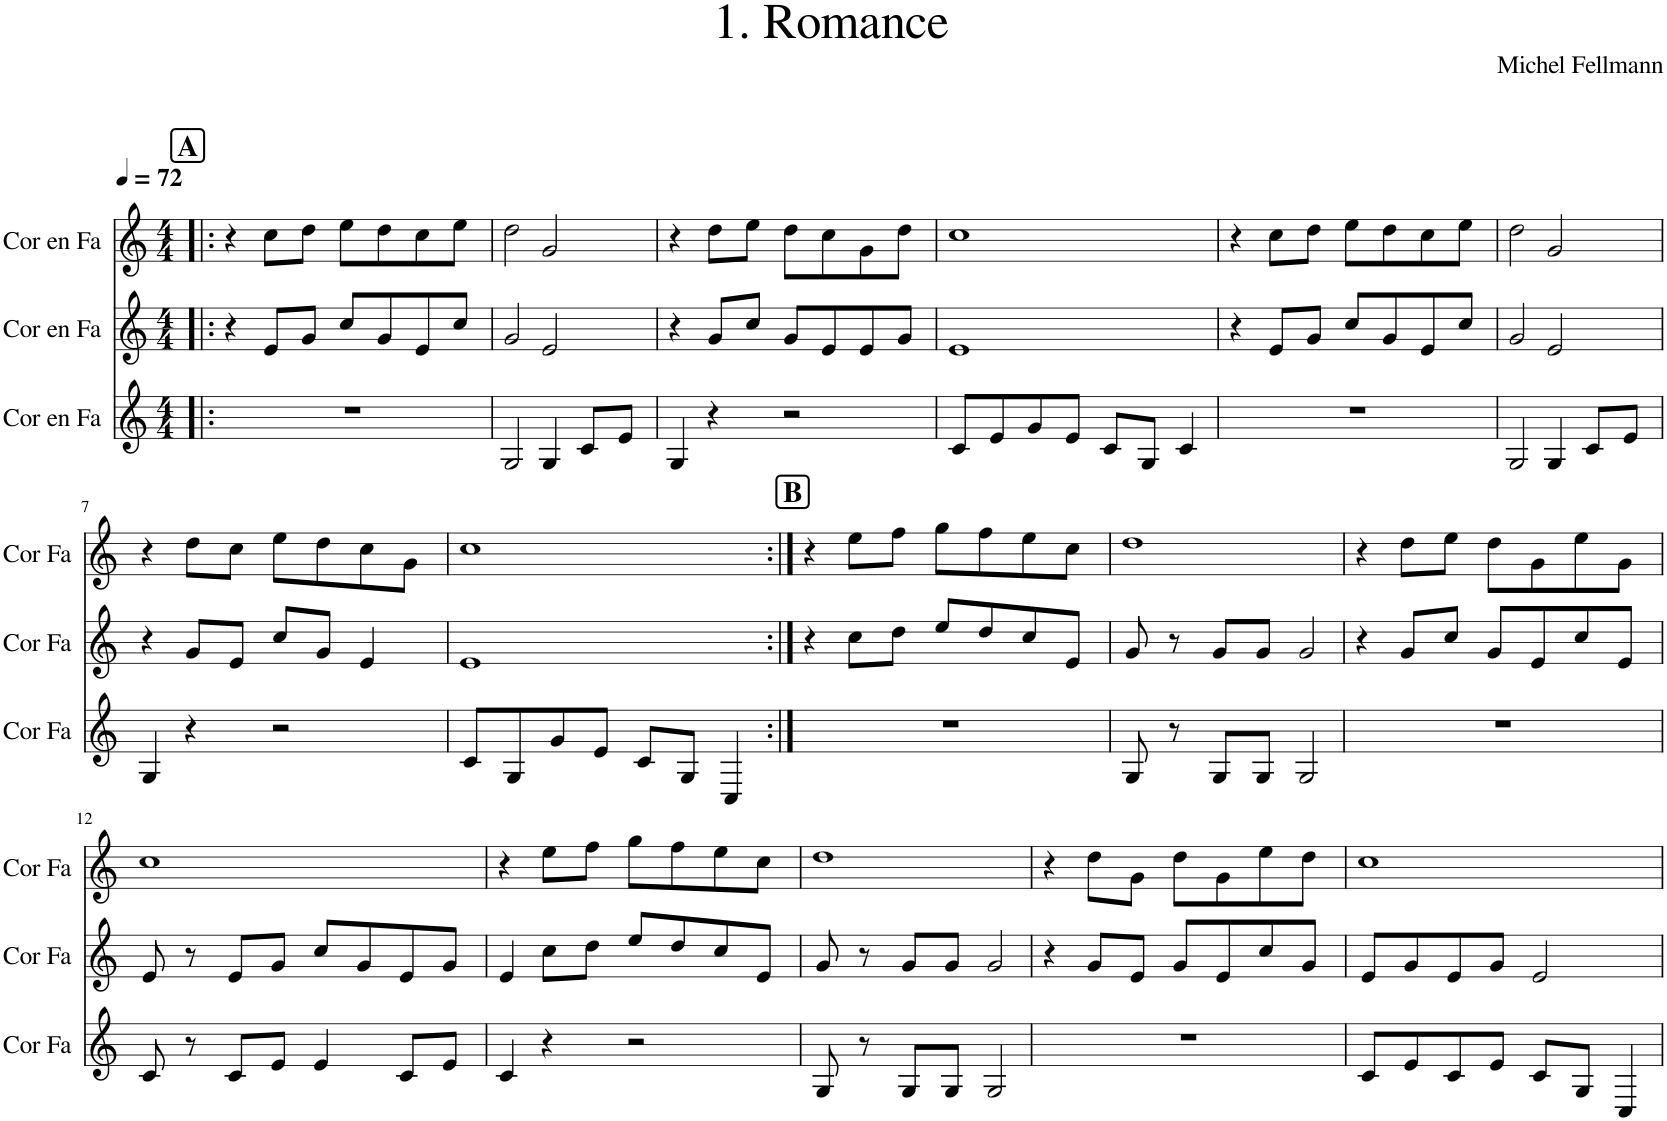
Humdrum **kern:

**kern	**kern	**kern
*part3	*part2	*part1
*staff3	*staff2	*staff1
*I"Cor en Fa	*I"Cor en Fa	*I"Cor en Fa
*I'Cor Fa	*I'Cor Fa	*I'Cor Fa
*clefG2	*clefG2	*clefG2
*Trd4c7	*Trd4c7	*Trd4c7
*k[]	*k[]	*k[]
*M4/4	*M4/4	*M4/4
*MM72	*MM72	*MM72
!!LO:REH:place=s1:a:B:cj:fs=14:t=A
=1!|:	=1!|:	=1!|:
1r	4r	4r
.	8e/L	8cc\L
.	8g/J	8dd\J
.	8cc/L	8ee\L
.	8g/	8dd\
.	8e/	8cc\
.	8cc/J	8ee\J
=2	=2	=2
2G/	2g/	2dd\
4G/	2e/	2g/
8c/L	.	.
8e/J	.	.
=3	=3	=3
4G/	4r	4r
4r	8g/L	8dd\L
.	8cc/J	8ee\J
2r	8g/L	8dd\L
.	8e/	8cc\
.	8e/	8g\
.	8g/J	8dd\J
=4	=4	=4
8c/L	1e	1cc
8e/	.	.
8g/	.	.
8e/J	.	.
8c/L	.	.
8G/J	.	.
4c/	.	.
=5	=5	=5
1r	4r	4r
.	8e/L	8cc\L
.	8g/J	8dd\J
.	8cc/L	8ee\L
.	8g/	8dd\
.	8e/	8cc\
.	8cc/J	8ee\J
=6	=6	=6
2G/	2g/	2dd\
4G/	2e/	2g/
8c/L	.	.
8e/J	.	.
!!LO:LB:g=z
=7	=7	=7
4G/	4r	4r
4r	8g/L	8dd\L
.	8e/J	8cc\J
2r	8cc/L	8ee\L
.	8g/J	8dd\
.	4e/	8cc\
.	.	8g\J
=8	=8	=8
8c/L	1e	1cc
8G/	.	.
8g/	.	.
8e/J	.	.
8c/L	.	.
8G/J	.	.
4C/	.	.
!!LO:REH:place=s1:a:B:cj:fs=14:t=B
=9:|!	=9:|!	=9:|!
1r	4r	4r
.	8cc\L	8ee\L
.	8dd\J	8ff\J
.	8ee/L	8gg\L
.	8dd/	8ff\
.	8cc/	8ee\
.	8e/J	8cc\J
=10	=10	=10
8G/	8g/	1dd
8r	8r	.
8G/L	8g/L	.
8G/J	8g/J	.
2G/	2g/	.
=11	=11	=11
1r	4r	4r
.	8g/L	8dd\L
.	8cc/J	8ee\J
.	8g/L	8dd\L
.	8e/	8g\
.	8cc/	8ee\
.	8e/J	8g\J
!!LO:LB:g=z
=12	=12	=12
8c/	8e/	1cc
8r	8r	.
8c/L	8e/L	.
8e/J	8g/J	.
4e/	8cc/L	.
.	8g/	.
8c/L	8e/	.
8e/J	8g/J	.
=13	=13	=13
4c/	4e/	4r
4r	8cc\L	8ee\L
.	8dd\J	8ff\J
2r	8ee/L	8gg\L
.	8dd/	8ff\
.	8cc/	8ee\
.	8e/J	8cc\J
=14	=14	=14
8G/	8g/	1dd
8r	8r	.
8G/L	8g/L	.
8G/J	8g/J	.
2G/	2g/	.
=15	=15	=15
1r	4r	4r
.	8g/L	8dd\L
.	8e/J	8g\J
.	8g/L	8dd\L
.	8e/	8g\
.	8cc/	8ee\
.	8g/J	8dd\J
=16	=16	=16
8c/L	8e/L	1cc
8e/	8g/	.
8c/	8e/	.
8e/J	8g/J	.
8c/L	2e/	.
8G/J	.	.
4C/	.	.
=	=	=
*-	*-	*-
